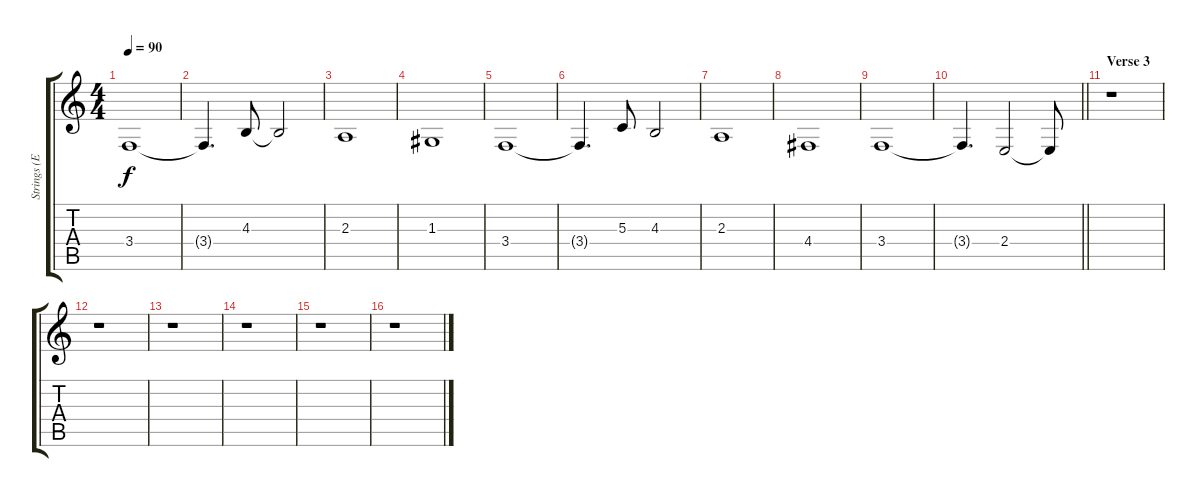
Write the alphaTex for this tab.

\track ("Strings (E of E Orchestra)" "Strings (E") {instrument stringensemble1}
\staff {score tabs}
\tuning (E4 B3 G3 D3 A2 E2) {hide}
\ts (4 4)
\tempo 90
\clef g2
\ks c
3.4.1{dy f} |
3.4{t}.4{d} 4.3.8 4.3{t}.2 |
2.3.1 |
1.3.1 |
3.4.1 |
3.4{t}.4{d} 5.3.8 4.3.2 |
2.3.1 |
4.4.1 |
3.4.1 |
\barLineRight lightlight
3.4{t}.4{d} 2.4.2 2.4{t}.8 |
\section ("" "Verse 3")
r.1 |
r.1 |
r.1 |
r.1 |
r.1 |
r.1
